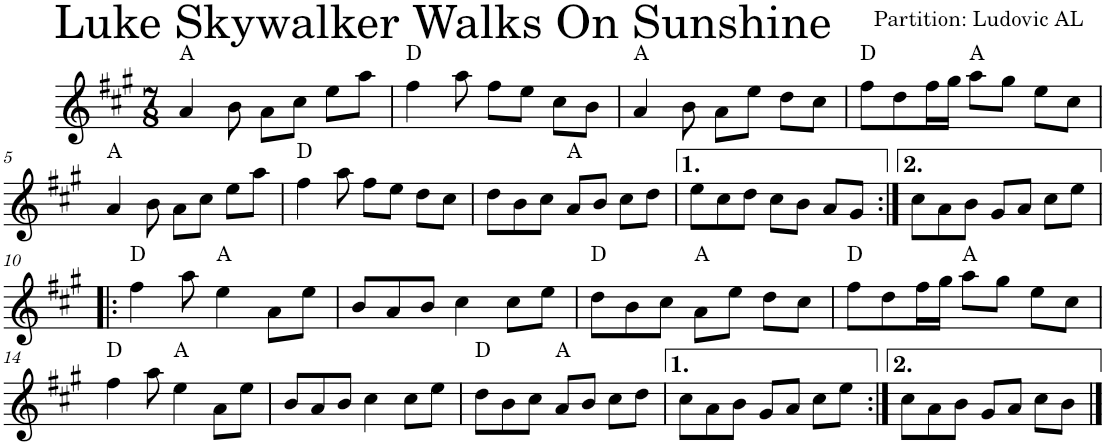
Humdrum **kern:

**kern	**harte
*part1	*part1
*staff1	*
*I"Violon	*
*I'Vln.	*
*clefG2	*
*k[f#c#g#]	*
*M7/8	*
=1	=1
4a/	A:maj
8b\	.
8a\L	.
8cc#\J	.
8ee\L	.
8aa\J	.
=2	=2
4ff#\	D:maj
8aa\	.
8ff#\L	.
8ee\J	.
8cc#\L	.
8b\J	.
=3	=3
4a/	A:maj
8b\	.
8a\L	.
8ee\J	.
8dd\L	.
8cc#\J	.
=4	=4
8ff#\L	D:maj
8dd\	.
16ff#\L	.
16gg#\JJ	.
8aa\L	A:maj
8gg#\J	.
8ee\L	.
8cc#\J	.
!!LO:LB:g=z
=5	=5
4a/	A:maj
8b\	.
8a\L	.
8cc#\J	.
8ee\L	.
8aa\J	.
=6	=6
4ff#\	D:maj
8aa\	.
8ff#\L	.
8ee\J	.
8dd\L	.
8cc#\J	.
=7	=7
8dd\L	.
8b\	.
8cc#\J	.
8a/L	A:maj
8b/J	.
8cc#\L	.
8dd\J	.
=8	=8
8ee\L	.
8cc#\	.
8dd\J	.
8cc#\L	.
8b\J	.
8a/L	.
8g#/J	.
=9:|!	=9:|!
8cc#\L	.
8a\	.
8b\J	.
8g#/L	.
8a/J	.
8cc#\L	.
8ee\J	.
!!LO:LB:g=z
=10!|:	=10!|:
4ff#\	D:maj
8aa\	.
4ee\	A:maj
8a\L	.
8ee\J	.
=11	=11
8b/L	.
8a/	.
8b/J	.
4cc#\	.
8cc#\L	.
8ee\J	.
=12	=12
8dd\L	D:maj
8b\	.
8cc#\J	.
8a\L	A:maj
8ee\J	.
8dd\L	.
8cc#\J	.
=13	=13
8ff#\L	D:maj
8dd\	.
16ff#\L	.
16gg#\JJ	.
8aa\L	A:maj
8gg#\J	.
8ee\L	.
8cc#\J	.
!!LO:LB:g=z
=14	=14
4ff#\	D:maj
8aa\	.
4ee\	A:maj
8a\L	.
8ee\J	.
=15	=15
8b/L	.
8a/	.
8b/J	.
4cc#\	.
8cc#\L	.
8ee\J	.
=16	=16
8dd\L	D:maj
8b\	.
8cc#\J	.
8a/L	A:maj
8b/J	.
8cc#\L	.
8dd\J	.
=17	=17
8cc#\L	.
8a\	.
8b\J	.
8g#/L	.
8a/J	.
8cc#\L	.
8ee\J	.
=18:|!	=18:|!
8cc#\L	.
8a\	.
8b\J	.
8g#/L	.
8a/J	.
8cc#\L	.
8b\J	.
==	==
*-	*-
